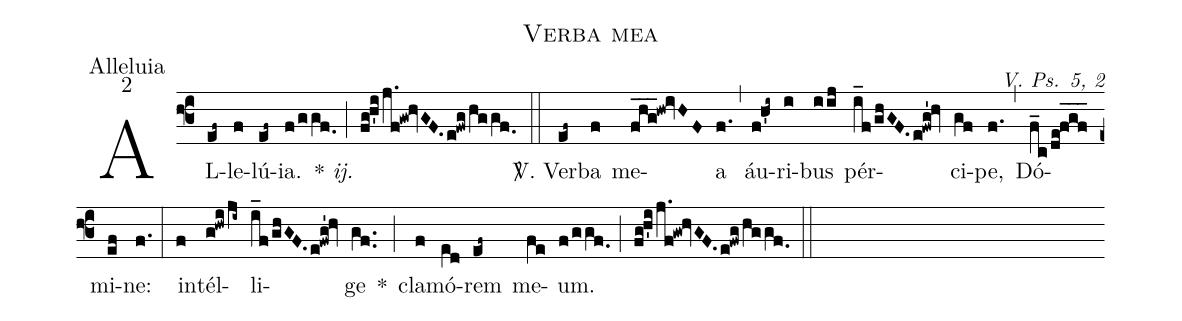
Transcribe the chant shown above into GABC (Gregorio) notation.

name:Verba mea;
office-part:Alleluia;
mode:2;
commentary:V. Ps. 5, 2;
%%
(f3) AL(ef~)le(f)lú(ef~)ia.(f/ggf.0) {*}~<i>ij.</i>(;) (fg!h'i/j.f!gw!hvGF.e!fwg/hggf.0) (::)
<sp>V/</sp>. Ver(ef~)ba(f) me(fhg___!hw!ivHF)a(f.) (,) áu(f!h'i~)ri(i)bus(iij) pér(i_f/ghGF.e!fwg'!hv)ci(gf)pe,(f.) (,) Dó(f_c/de!f_g_f_)mi(ef)ne:(f.) (:)
in(f)tél(g!hwi/ji~)li(i_f/ghGF.e!fwg'!hv)ge(gf..) *(;)
cla(f)mó(e[ll:1]d)rem(ef~) me(fe)um.(f/ggf.0) (;) (fg!h'i/j.f!gw!hvGF.e!fwg/hggf.0) (::)
